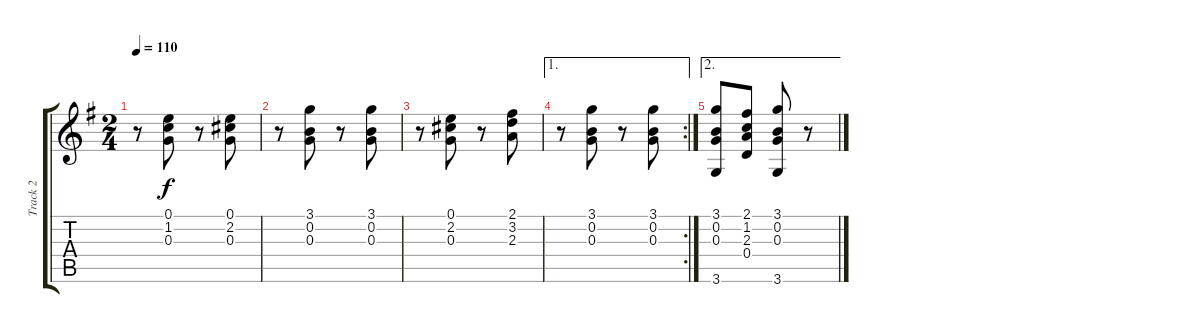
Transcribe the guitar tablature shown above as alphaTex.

\track ("Track 2" "Track 2") {instrument acousticguitarsteel}
\staff {score tabs}
\tuning (E4 B3 G3 D3 A2 E2) {hide}
\ts (2 4)
\tempo 110
\clef g2
\ks g
r.8{dy f} (0.1 1.2 0.3).8 r.8 (0.1 2.2 0.3).8 |
r.8 (3.1 0.2 0.3).8 r.8 (3.1 0.2 0.3).8 |
r.8 (0.1 2.2 0.3).8 r.8 (2.1 3.2 2.3).8 |
\ae 1
\rc 2
r.8 (3.1 0.2 0.3).8 r.8 (3.1 0.2 0.3).8 |
\ae 2
(3.1 0.2 0.3 3.6).8 (2.1 1.2 2.3 0.4).8 (3.1 0.2 0.3 3.6).8 r.8
